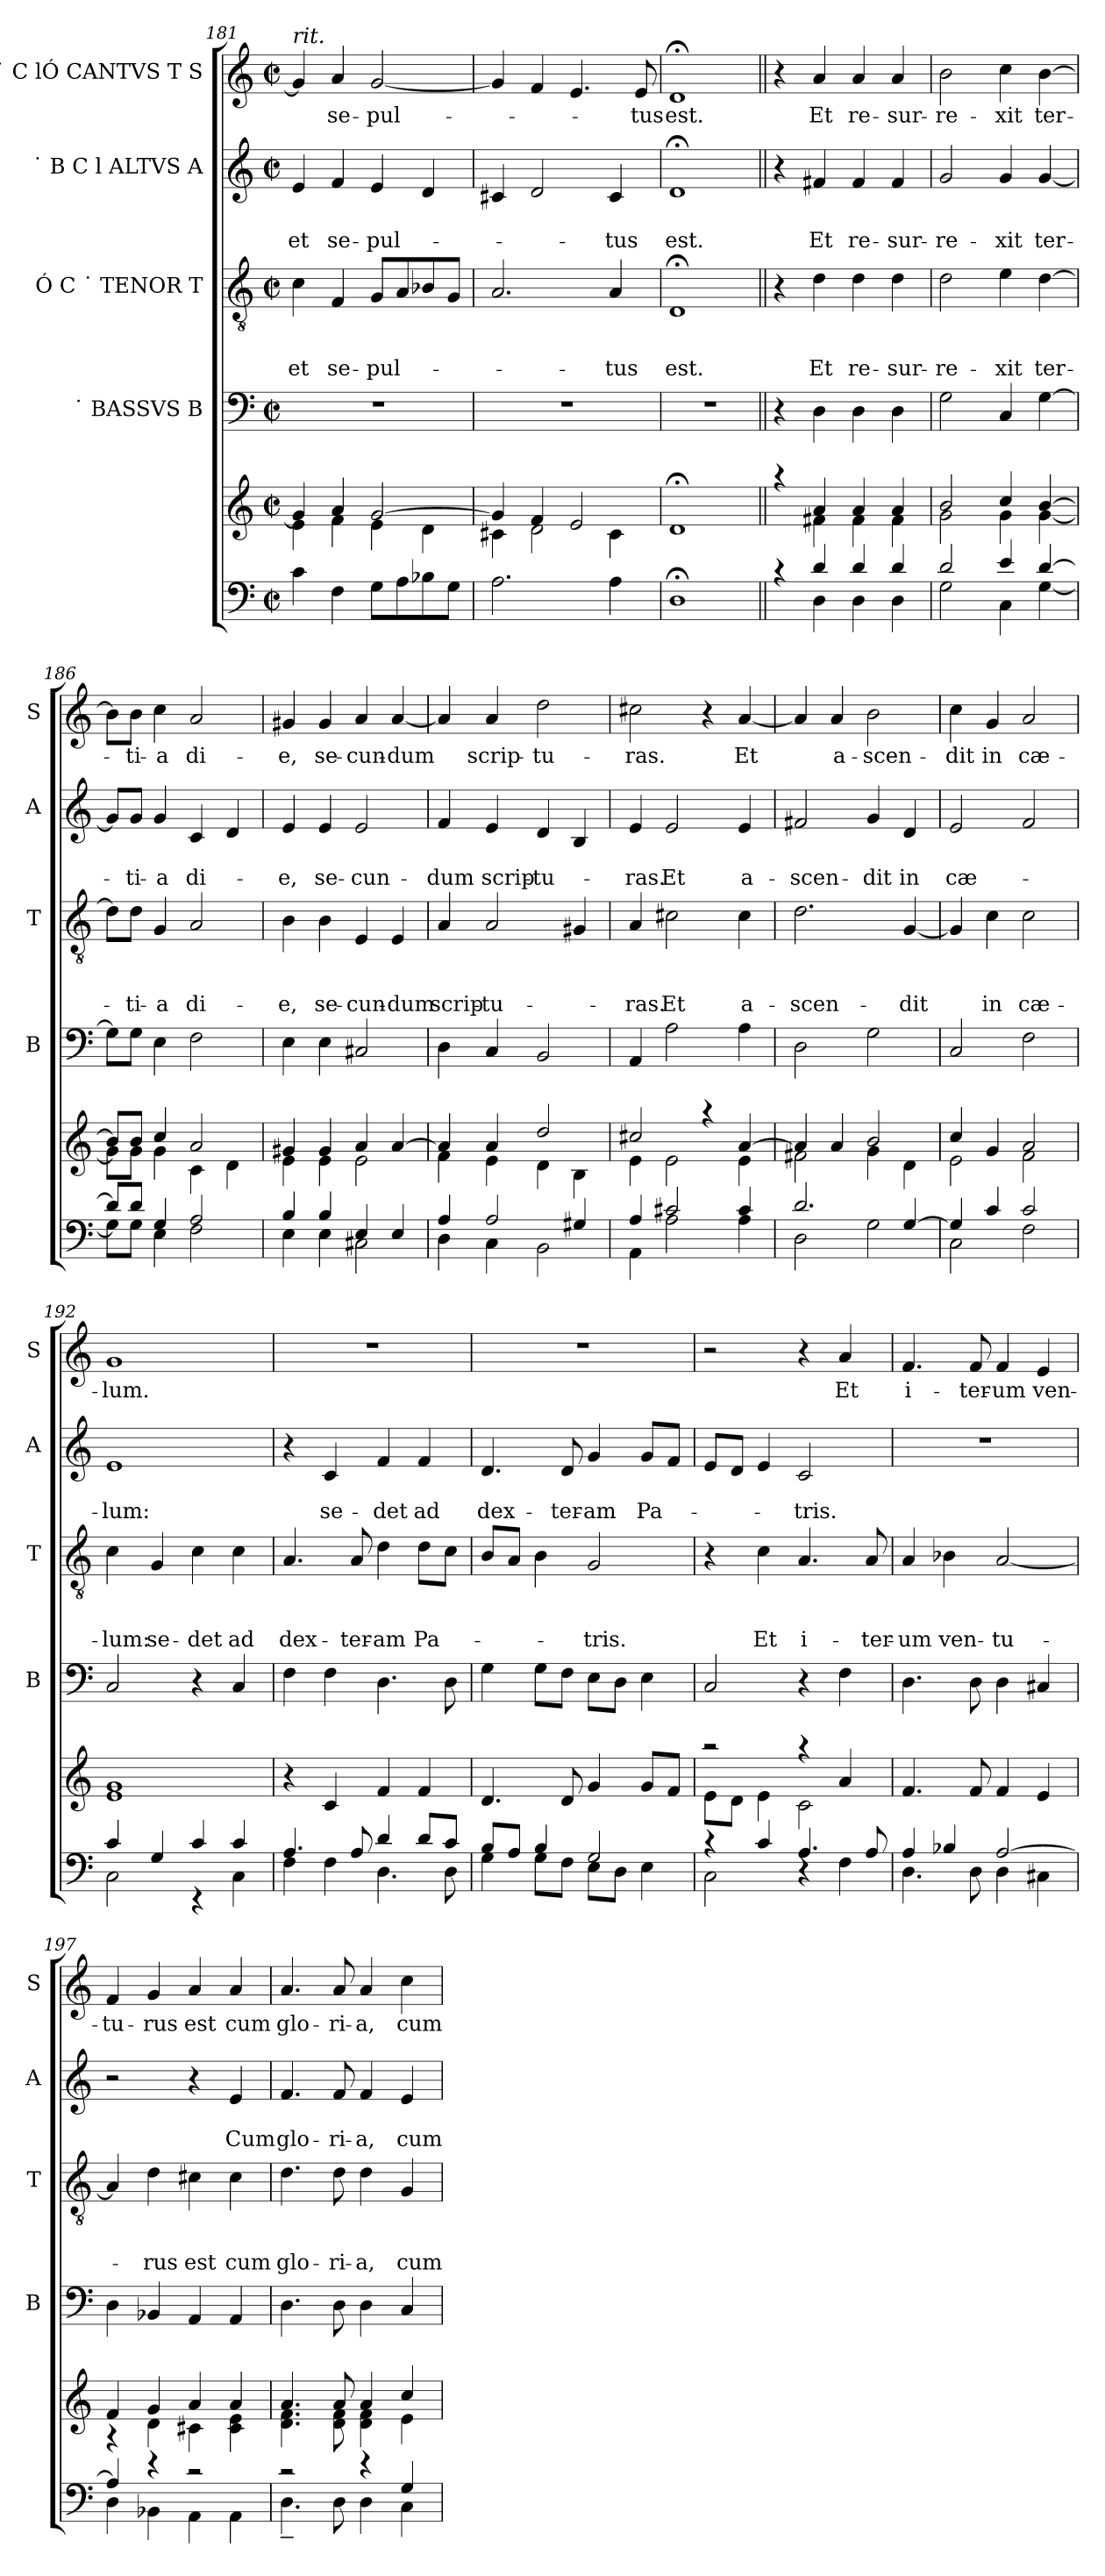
**kern	**kern	**kern	**kern	**text	**text	**text	**kern	**text	**text	**kern	**text
*part6	*part5	*part4	*part3	*part3	*part3	*part3	*part2	*part2	*part2	*part1	*part1
*staff6	*staff5	*staff4	*staff3	*staff3	*staff3	*staff3	*staff2	*staff2	*staff2	*staff1	*staff1
*	*	*I"˙ BASSVS B	*I"Ó C ˙ TENOR T	*	*	*	*I"˙ B C l ALTVS A	*	*	*I"˙ C lÓ CANTVS T S	*
*	*	*I'B	*I'T	*	*	*	*I'A	*	*	*I'S	*
*clefF4	*clefG2	*clefF4	*clefGv2	*	*	*	*clefG2	*	*	*clefG2	*
*k[]	*k[]	*k[]	*k[]	*	*	*	*k[]	*	*	*k[]	*
*C:	*C:	*C:	*C:	*	*	*	*C:	*	*	*C:	*
*M2/2	*M2/2	*M2/2	*M2/2	*	*	*	*M2/2	*	*	*M2/2	*
*met(c|)	*met(c|)	*met(c|)	*met(c|)	*	*	*	*met(c|)	*	*	*met(c|)	*
=181	=181	=181	=181	=181	=181	=181	=181	=181	=181	=181	=181
*	*^	*	*	*	*	*	*	*	*	*	*
!	!	!	!	!	!	!	!	!	!	!	!LO:TX:a:i:t=rit.	!
!	!	!	!	!	!	!	!LO:LY:b	!	!	!LO:LY:b	!	!
4c\	4g/]	4e\	1r	4c\	.	.	et	4e/	.	et	4g/]	.
!	!	!	!	!	!	!	!LO:LY:b	!	!	!LO:LY:b	!	!LO:LY:b
4F\	4a/	4f\	.	4F/	.	.	se-	4f/	.	se-	4a/	se-
!	!	!	!	!	!	!	!LO:LY:b	!	!	!LO:LY:b	!	!LO:LY:b
8G\L	[>2g/	4e\	.	8G/L	.	.	-pul-	4e/	.	-pul-	[>2g/	-pul-
8A\	.	.	.	8A/	.	.	.	.	.	.	.	.
8B-X\	.	4d\	.	8B-X/	.	.	.	4d/	.	.	.	.
8G\J	.	.	.	8G/J	.	.	.	.	.	.	.	.
!!LO:PB:g=z
=182	=182	=182	=182	=182	=182	=182	=182	=182	=182	=182	=182	=182
2.A\	4g/]	4c#X\	1r	2.A/	.	.	.	4c#X/	.	.	4g/]	.
.	4f/	2d\	.	.	.	.	.	2d/	.	.	4f/	.
.	2e/	.	.	.	.	.	.	.	.	.	4.e/	.
!	!	!	!	!	!	!	!LO:LY:b	!	!	!LO:LY:b	!	!
4A\	.	4c#\	.	4A/	.	.	-tus	4c#/	.	-tus	.	.
!	!	!	!	!	!	!	!	!	!	!	!	!LO:LY:b
.	.	.	.	.	.	.	.	.	.	.	8e/	-tus
*	*v	*v	*	*	*	*	*	*	*	*	*	*
=183	=183	=183	=183	=183	=183	=183	=183	=183	=183	=183	=183
!	!	!	!	!	!	!LO:LY:b	!	!	!LO:LY:b	!	!LO:LY:b
1D;<	1d;	1r	1D;	.	.	est.	1d;	.	est.	1d;	est.
=184||	=184||	=184||	=184||	=184||	=184||	=184||	=184||	=184||	=184||	=184||	=184||
*^	*^	*	*	*	*	*	*	*	*	*	*
4rc	4ryy	4raa	4ryy	4r	4r	.	.	.	4r	.	.	4r	.
!	!	!	!	!	!	!	!	!LO:LY:b	!	!	!LO:LY:b	!	!LO:LY:b
4d/	4D\	4a/	4f#X\	4D\	4d\	.	.	Et	4f#X/	.	Et	4a/	Et
!	!	!	!	!	!	!	!	!LO:LY:b	!	!	!LO:LY:b	!	!LO:LY:b
4d/	4D\	4a/	4f#\	4D\	4d\	.	.	re-	4f#/	.	re-	4a/	re-
!	!	!	!	!	!	!	!	!LO:LY:b	!	!	!LO:LY:b	!	!LO:LY:b
4d/	4D\	4a/	4f#\	4D\	4d\	.	.	-sur-	4f#/	.	-sur-	4a/	-sur-
=185	=185	=185	=185	=185	=185	=185	=185	=185	=185	=185	=185	=185	=185
!	!	!	!	!	!	!	!	!LO:LY:b	!	!	!LO:LY:b	!	!LO:LY:b
2d/	2G\	2b/	2g\	2G\	2d\	.	.	-re-	2g/	.	-re-	2b\	-re-
!	!	!	!	!	!	!	!	!LO:LY:b	!	!	!LO:LY:b	!	!LO:LY:b
4e/	4C\	4cc/	4g\	4C/	4e\	.	.	-xit	4g/	.	-xit	4cc\	-xit
!	!	!	!	!	!	!	!	!LO:LY:b	!	!	!LO:LY:b	!	!LO:LY:b
[>4d/	[<4G\	[>4b/	[<4g\	[>4G\	[>4d\	.	.	ter-	[<4g/	.	ter-	[>4b\	ter-
=186	=186	=186	=186	=186	=186	=186	=186	=186	=186	=186	=186	=186	=186
8d/L]	8G\L]	8b/L]	8g\L]	8G\L]	8d\L]	.	.	.	8g/L]	.	.	8b\L]	.
!	!	!	!	!	!	!	!	!LO:LY:b	!	!	!LO:LY:b	!	!LO:LY:b
8d/J	8G\J	8b/J	8g\J	8G\J	8d\J	.	.	-ti-	8g/J	.	-ti-	8b\J	-ti-
!	!	!	!	!	!	!	!	!LO:LY:b	!	!	!LO:LY:b	!	!LO:LY:b
4G/	4E\	4cc/	4g\	4E\	4G/	.	.	-a	4g/	.	-a	4cc\	-a
!	!	!	!	!	!	!	!	!LO:LY:b	!	!	!LO:LY:b	!	!LO:LY:b
2A/	2F\	2a/	4c\	2F\	2A/	.	.	di-	4c/	.	di-	2a/	di-
.	.	.	4d\	.	.	.	.	.	4d/	.	.	.	.
!!LO:LB:g=z
=187	=187	=187	=187	=187	=187	=187	=187	=187	=187	=187	=187	=187	=187
!	!	!	!	!	!	!	!	!LO:LY:b	!	!	!LO:LY:b	!	!LO:LY:b
4B/	4E\	4g#X/	4e\	4E\	4B\	.	.	-e,	4e/	.	-e,	4g#X/	-e,
!	!	!	!	!	!	!	!	!LO:LY:b	!	!	!LO:LY:b	!	!LO:LY:b
4B/	4E\	4g#/	4e\	4E\	4B\	.	.	se-	4e/	.	se-	4g#/	se-
!	!	!	!	!	!	!	!	!LO:LY:b	!	!	!LO:LY:b	!	!LO:LY:b
4E/	2C#X\	4a/	2e\	2C#X/	4E/	.	.	-cun-	2e/	.	-cun-	4a/	-cun-
!	!	!	!	!	!	!	!	!LO:LY:b	!	!	!	!	!LO:LY:b
4E/	.	[>4a/	.	.	4E/	.	.	-dum	.	.	.	[<4a/	-dum
=188	=188	=188	=188	=188	=188	=188	=188	=188	=188	=188	=188	=188	=188
!	!	!	!	!	!	!	!	!LO:LY:b	!	!	!LO:LY:b	!	!
4A/	4D\	4a/]	4f\	4D\	4A/	.	.	scrip-	4f/	.	-dum	4a/]	.
!	!	!	!	!	!	!	!	!LO:LY:b	!	!	!LO:LY:b	!	!LO:LY:b
2A/	4C\	4a/	4e\	4C/	2A/	.	.	-tu-	4e/	.	scrip-	4a/	scrip-
!	!	!	!	!	!	!	!	!	!	!	!LO:LY:b	!	!LO:LY:b
.	2BB\	2dd/	4d\	2BB/	.	.	.	.	4d/	.	-tu-	2dd\	-tu-
4G#X/	.	.	4B\	.	4G#X/	.	.	.	4B/	.	.	.	.
=189	=189	=189	=189	=189	=189	=189	=189	=189	=189	=189	=189	=189	=189
!	!	!	!	!	!	!	!	!LO:LY:b	!	!	!LO:LY:b	!	!LO:LY:b
4A/	4AA\	2cc#X/	4e\	4AA/	4A/	.	.	-ras.	4e/	.	-ras.	2cc#X\	-ras.
!	!	!	!	!	!	!	!	!LO:LY:b	!	!	!LO:LY:b	!	!
2c#X/	2A\	.	2e\	2A\	2c#X\	.	.	Et	2e/	.	Et	.	.
.	.	4raa	.	.	.	.	.	.	.	.	.	4r	.
!	!	!	!	!	!	!	!	!LO:LY:b	!	!	!LO:LY:b	!	!LO:LY:b
4c#/	4A\	[>4a/	4e\	4A\	4c#\	.	.	a-	4e/	.	a-	[<4a/	Et
=190	=190	=190	=190	=190	=190	=190	=190	=190	=190	=190	=190	=190	=190
!	!	!	!	!	!	!	!	!LO:LY:b	!	!	!LO:LY:b	!	!
2.d/	2D\	4a/]	2f#X\	2D\	2.d\	.	.	-scen-	2f#X/	.	-scen-	4a/]	.
!	!	!	!	!	!	!	!	!	!	!	!	!	!LO:LY:b
.	.	4a/	.	.	.	.	.	.	.	.	.	4a/	a-
!	!	!	!	!	!	!	!	!	!	!	!LO:LY:b	!	!LO:LY:b
.	2G\	2b/	4g\	2G\	.	.	.	.	4g/	.	-dit	2b\	-scen-
!	!	!	!	!	!	!	!	!LO:LY:b	!	!	!LO:LY:b	!	!
[>4G/	.	.	4d\	.	[<4G/	.	.	-dit	4d/	.	in	.	.
=191	=191	=191	=191	=191	=191	=191	=191	=191	=191	=191	=191	=191	=191
!	!	!	!	!	!	!	!	!	!	!	!LO:LY:b	!	!LO:LY:b
4G/]	2C\	4cc/	2e\	2C/	4G/]	.	.	.	2e/	.	cæ-	4cc\	-dit
!	!	!	!	!	!	!	!	!LO:LY:b	!	!	!	!	!LO:LY:b
4c/	.	4g/	.	.	4c\	.	.	in	.	.	.	4g/	in
!	!	!	!	!	!	!	!	!LO:LY:b	!	!	!	!	!LO:LY:b
2c/	2F\	2a/	2f\	2F\	2c\	.	.	cæ-	2f/	.	.	2a/	cæ-
!!LO:PB:g=z
=192	=192	=192	=192	=192	=192	=192	=192	=192	=192	=192	=192	=192	=192
!	!	!	!	!	!	!	!	!LO:LY:b	!	!	!LO:LY:b	!	!LO:LY:b
*	*	*v	*v	*	*	*	*	*	*	*	*	*	*
4c/	2C\	1e 1g	2C/	4c\	.	.	-lum:	1e	.	-lum:	1g	-lum.
!	!	!	!	!	!	!	!LO:LY:b	!	!	!	!	!
4G/	.	.	.	4G/	.	.	se-	.	.	.	.	.
!	!	!	!	!	!	!	!LO:LY:b	!	!	!	!	!
4c/	4rEE	.	4r	4c\	.	.	-det	.	.	.	.	.
!	!	!	!	!	!	!	!LO:LY:b	!	!	!	!	!
4c/	4C\	.	4C/	4c\	.	.	ad	.	.	.	.	.
=193	=193	=193	=193	=193	=193	=193	=193	=193	=193	=193	=193	=193
!	!	!	!	!	!	!	!LO:LY:b	!	!	!	!	!
4.A/	4F\	4r	4F\	4.A/	.	.	dex-	4r	.	.	1r	.
!	!	!	!	!	!	!	!	!	!	!LO:LY:b	!	!
.	4F\	4c/	4F\	.	.	.	.	4c/	.	se-	.	.
!	!	!	!	!	!	!	!LO:LY:b	!	!	!	!	!
8A/	.	.	.	8A/	.	.	-ter-	.	.	.	.	.
!	!	!	!	!	!	!	!LO:LY:b:rj	!	!	!LO:LY:b	!	!
4d/	4.D\	4f/	4.D\	4d\	.	.	-am	4f/	.	-det	.	.
!	!	!	!	!	!	!	!LO:LY:b	!	!	!LO:LY:b	!	!
8d/L	.	4f/	.	8d\L	.	.	Pa-	4f/	.	ad	.	.
8c/J	8D\	.	8D\	8c\J	.	.	.	.	.	.	.	.
=194	=194	=194	=194	=194	=194	=194	=194	=194	=194	=194	=194	=194
!	!	!	!	!	!	!	!	!	!	!LO:LY:b	!	!
8B/L	4G\	4.d/	4G\	8B/L	.	.	.	4.d/	.	dex-	1r	.
8A/J	.	.	.	8A/J	.	.	.	.	.	.	.	.
4B/	8G\L	.	8G\L	4B\	.	.	.	.	.	.	.	.
!	!	!	!	!	!	!	!	!	!	!LO:LY:b	!	!
.	8F\J	8d/	8F\J	.	.	.	.	8d/	.	-ter-	.	.
!	!	!	!	!	!	!	!LO:LY:b	!	!	!LO:LY:b:rj	!	!
2G/	8E\L	4g/	8E\L	2G/	.	.	-tris.	4g/	.	-am	.	.
.	8D\J	.	8D\J	.	.	.	.	.	.	.	.	.
!	!	!	!	!	!	!	!	!	!	!LO:LY:b	!	!
.	4E\	8g/L	4E\	.	.	.	.	8g/L	.	Pa-	.	.
.	.	8f/J	.	.	.	.	.	8f/J	.	.	.	.
=195	=195	=195	=195	=195	=195	=195	=195	=195	=195	=195	=195	=195
*	*	*^	*	*	*	*	*	*	*	*	*	*
4rc	2C\	2raa	8e\L	2C/	4r	.	.	.	8e/L	.	.	2r	.
.	.	.	8d\J	.	.	.	.	.	8d/J	.	.	.	.
!	!	!	!	!	!	!	!	!LO:LY:b	!	!	!	!	!
4c/	.	.	4e\	.	4c\	.	.	Et	4e/	.	.	.	.
!	!	!	!	!	!	!	!	!LO:LY:b	!	!	!LO:LY:b	!	!
4.A/	4rC	4raa	2c\	4r	4.A/	.	.	i-	2c/	.	-tris.	4r	.
!	!	!	!	!	!	!	!	!	!	!	!	!	!LO:LY:b
.	4F\	4a/	.	4F\	.	.	.	.	.	.	.	4a/	Et
!	!	!	!	!	!	!	!	!LO:LY:b	!	!	!	!	!
8A/	.	.	.	.	8A/	.	.	-ter-	.	.	.	.	.
*	*	*v	*v	*	*	*	*	*	*	*	*	*	*
=196	=196	=196	=196	=196	=196	=196	=196	=196	=196	=196	=196	=196
!	!	!	!	!	!	!	!LO:LY:b	!	!	!	!	!LO:LY:b
4A/	4.D\	4.f/	4.D\	4A/	.	.	-um	1r	.	.	4.f/	i-
!	!	!	!	!	!	!	!LO:LY:b	!	!	!	!	!
4B-X/	.	.	.	4B-X\	.	.	ven-	.	.	.	.	.
!	!	!	!	!	!	!	!	!	!	!	!	!LO:LY:b
.	8D\	8f/	8D\	.	.	.	.	.	.	.	8f/	-ter-
!	!	!	!	!	!	!	!LO:LY:b	!	!	!	!	!LO:LY:b:rj
[<2A/	4D\	4f/	4D\	[<2A/	.	.	-tu-	.	.	.	4f/	-um
!	!	!	!	!	!	!	!	!	!	!	!	!LO:LY:b
.	4C#X\	4e/	4C#X/	.	.	.	.	.	.	.	4e/	ven-
!!LO:LB:g=z
=197	=197	=197	=197	=197	=197	=197	=197	=197	=197	=197	=197	=197
*	*	*^	*	*	*	*	*	*	*	*	*	*
!	!	!	!	!	!	!	!	!	!	!	!	!	!LO:LY:b
4A/]	4D\	4f/	4rA	4D\	4A/]	.	.	.	2r	.	.	4f/	-tu-
!	!	!	!	!	!	!	!	!LO:LY:b	!	!	!	!	!LO:LY:b
4rd	4BB-X\	4g/	4d\	4BB-X/	4d\	.	.	-rus	.	.	.	4g/	-rus
!	!	!	!	!	!	!	!	!LO:LY:b	!	!	!	!	!LO:LY:b
2rc	4AA\	4a/	4c#X\	4AA/	4c#X\	.	.	est	4r	.	.	4a/	est
!	!	!	!	!	!	!	!	!LO:LY:b	!	!	!LO:LY:b	!	!LO:LY:b
.	4AA\	4a/	4c#\ 4e\	4AA/	4c#\	.	.	cum	4e/	.	Cum	4a/	cum
=198	=198	=198	=198	=198	=198	=198	=198	=198	=198	=198	=198	=198	=198
!	!	!	!	!	!	!	!	!LO:LY:b	!	!	!LO:LY:b	!	!LO:LY:b
2rc	4.D~<\	4.a/	4.d\ 4.f\	4.D\	4.d\	.	.	glo-	4.f/	.	glo-	4.a/	glo-
!	!	!	!	!	!	!	!	!LO:LY:b	!	!	!LO:LY:b	!	!LO:LY:b
.	8D\	8a/	8d\ 8f\	8D\	8d\	.	.	-ri-	8f/	.	-ri-	8a/	-ri-
!	!	!	!	!	!	!	!	!LO:LY:b	!	!	!LO:LY:b	!	!LO:LY:b
4rd	4D\	4a/	4d\ 4f\	4D\	4d\	.	.	-a,	4f/	.	-a,	4a/	-a,
!	!	!	!	!	!	!	!	!LO:LY:b	!	!	!LO:LY:b	!	!LO:LY:b
4G/	4C\	4cc/	4e\	4C/	4G/	.	.	cum	4e/	.	cum	4cc\	cum
*v	*v	*	*	*	*	*	*	*	*	*	*	*	*
*	*v	*v	*	*	*	*	*	*	*	*	*	*
=	=	=	=	=	=	=	=	=	=	=	=
*-	*-	*-	*-	*-	*-	*-	*-	*-	*-	*-	*-
